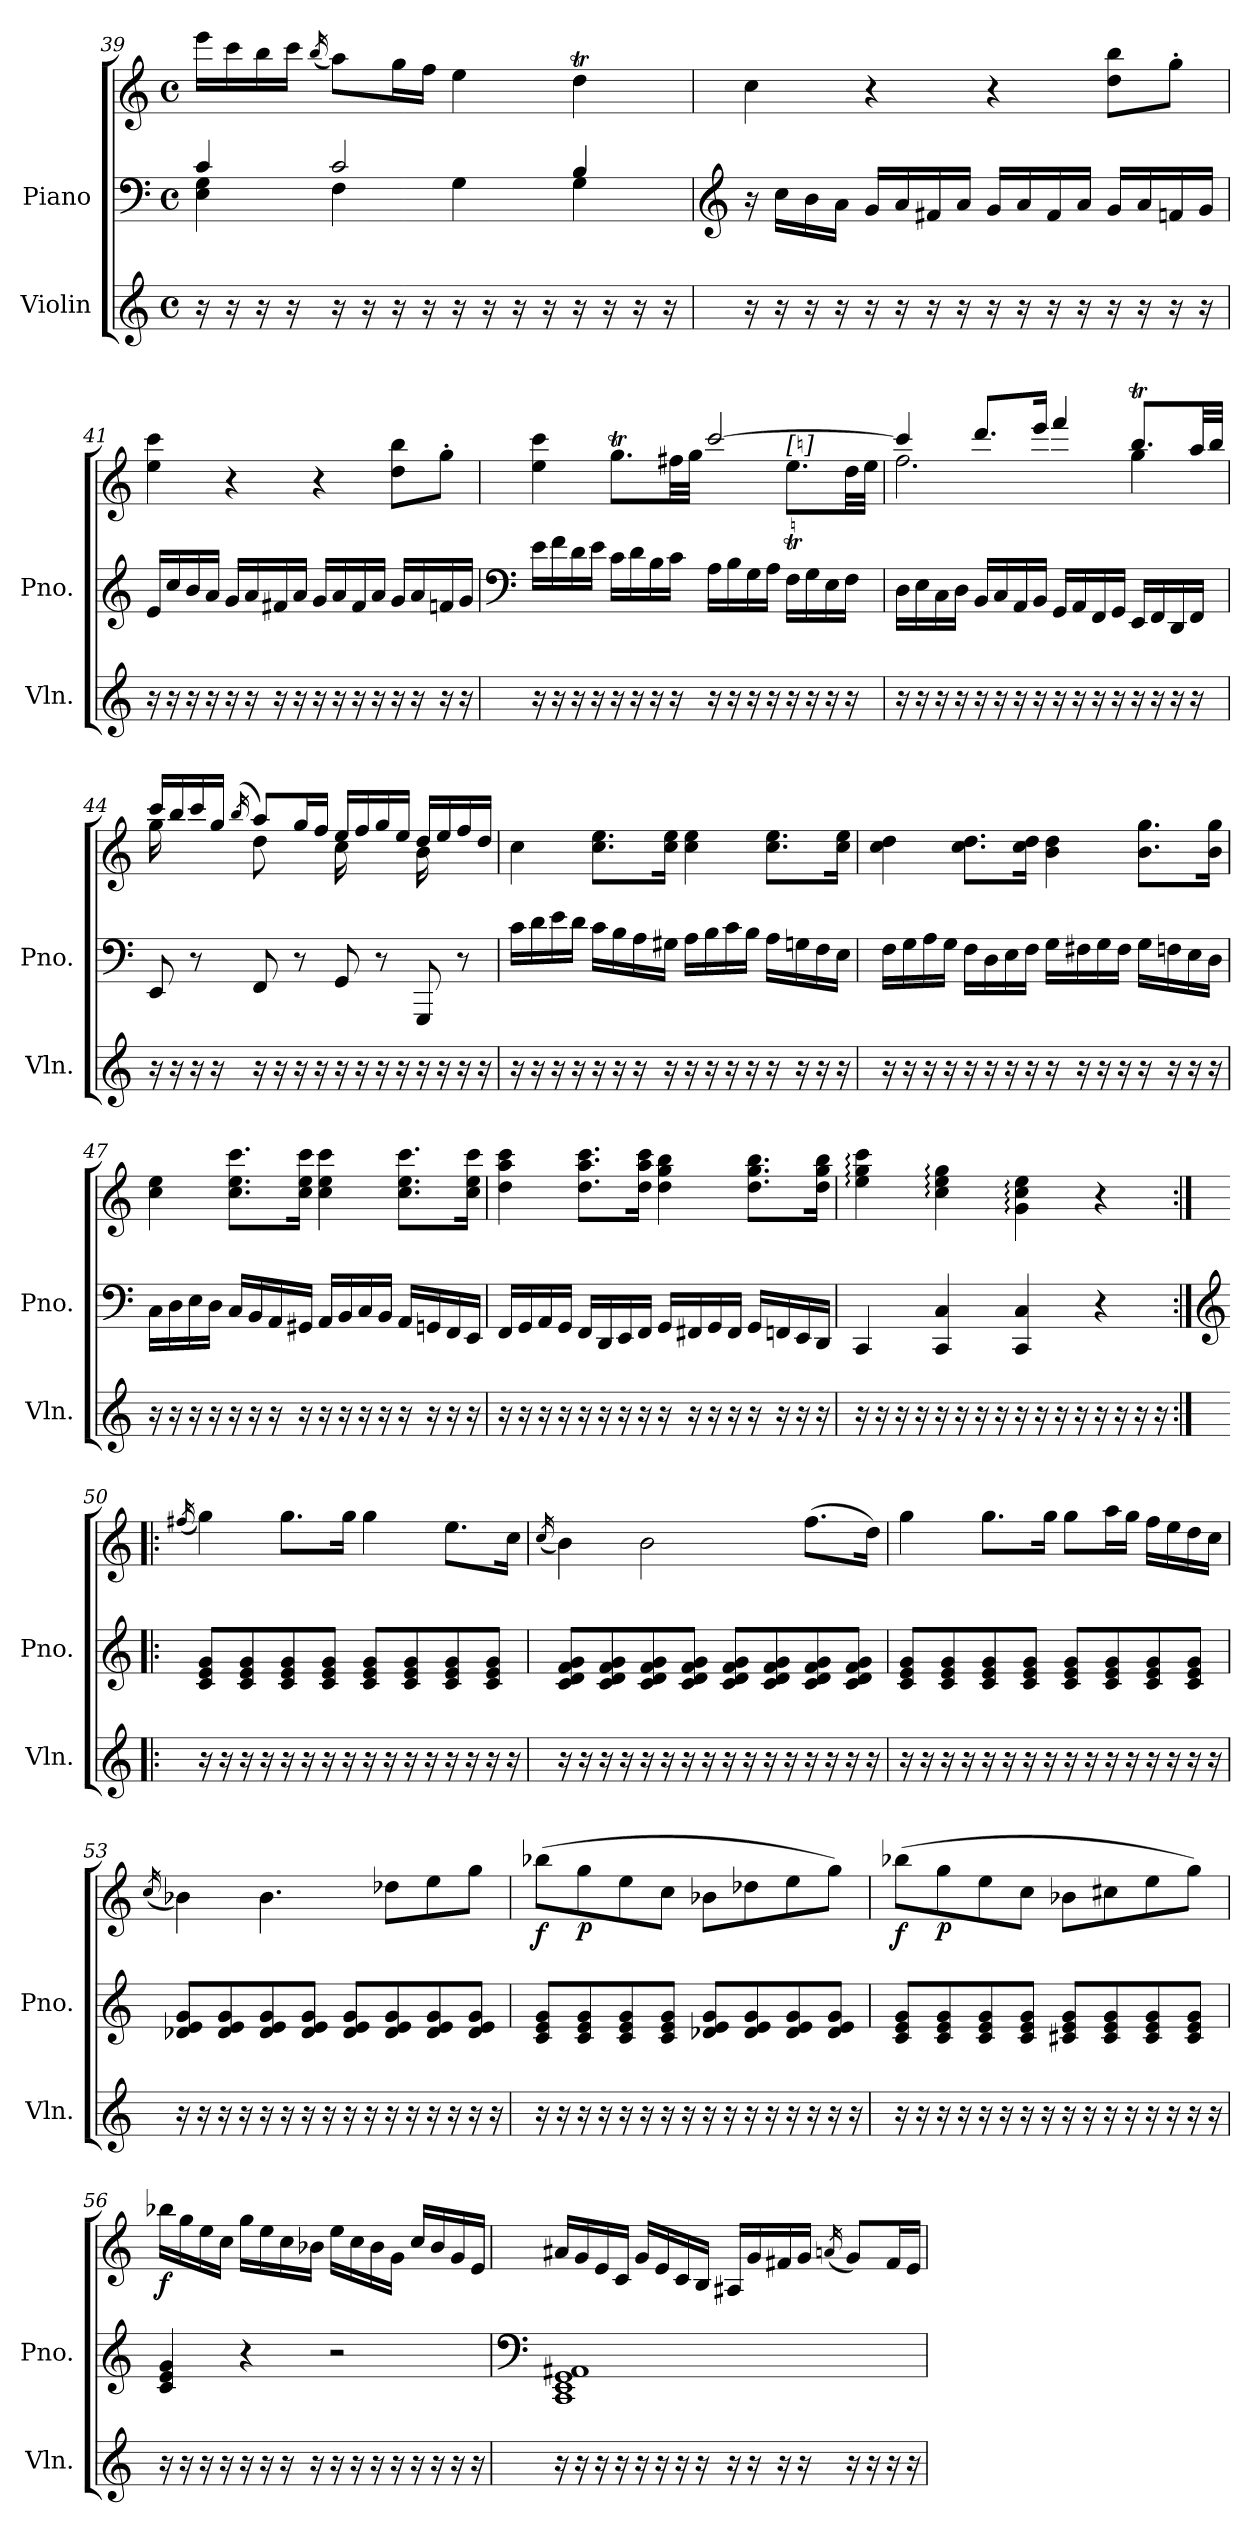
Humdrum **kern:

**kern	**kern	**kern	**dynam
*part2	*part1	*part1	*part1
*staff3	*staff2	*staff1	*staff1/2
*I"Violin	*I"Piano	*	*
*I'Vln.	*I'Pno.	*	*
*clefG2	*clefF4	*clefG2	*
*k[]	*k[]	*k[]	*
*M4/4	*M4/4	*M4/4	*
*met(c)	*met(c)	*met(c)	*
=39	=39	=39	=39
*	*^	*	*
16r	4c/	4E\ 4G\	16eee\LL	.
16r	.	.	16ccc\	.
16r	.	.	16bb\	.
16r	.	.	16ccc\JJ	.
.	.	.	(<16qbb/	.
16r	2c/	4F\	8aa\L)	.
16r	.	.	.	.
16r	.	.	16gg\L	.
16r	.	.	16ff\JJ	.
16r	.	4G\	4ee\	.
16r	.	.	.	.
16r	.	.	.	.
16r	.	.	.	.
16r	4B/	4G\	4ddT\	.
16r	.	.	.	.
16r	.	.	.	.
16r	.	.	.	.
*	*v	*v	*	*
!!LO:LB:g=z
=40	=40	=40	=40
*	*clefG2	*	*
16r	16r	4cc\	.
16r	16cc\LL	.	.
16r	16b\	.	.
16r	16a\JJ	.	.
16r	16g/LL	4r	.
16r	16a/	.	.
16r	16f#X/	.	.
16r	16a/JJ	.	.
16r	16g/LL	4r	.
16r	16a/	.	.
16r	16f#/	.	.
16r	16a/JJ	.	.
16r	16g/LL	8dd\ 8bb\L	.
16r	16a/	.	.
16r	16fn/	8gg'\J	.
16r	16g/JJ	.	.
=41	=41	=41	=41
16r	16e/LL	4ee\ 4ccc\	.
16r	16cc/	.	.
16r	16b/	.	.
16r	16a/JJ	.	.
16r	16g/LL	4r	.
16r	16a/	.	.
16r	16f#X/	.	.
16r	16a/JJ	.	.
16r	16g/LL	4r	.
16r	16a/	.	.
16r	16f#/	.	.
16r	16a/JJ	.	.
16r	16g/LL	8dd\ 8bb\L	.
16r	16a/	.	.
16r	16fn/	8gg'\J	.
16r	16g/JJ	.	.
=42	=42	=42	=42
*	*clefF4	*	*
*	*	*^	*
16r	16e\LL	4ee\ 4ccc\	2.ryy	.
16r	16f\	.	.	.
16r	16d\	.	.	.
16r	16e\JJ	.	.	.
16r	16c\LL	8.ggT\L	.	.
16r	16d\	.	.	.
16r	16B\	.	.	.
16r	16c\JJ	32ff#X\LL	.	.
.	.	32gg\JJJ	.	.
16r	16A\LL	[2ccc/	.	.
16r	16B\	.	.	.
16r	16G\	.	.	.
16r	16A\JJ	.	.	.
!	!	!	!LO:TX:a:t=[♮]	!
16r	16F\LL	.	8.eet\L	.
16r	16G\	.	.	.
16r	16E\	.	.	.
16r	16F\JJ	.	32dd\LL	.
.	.	.	32ee\JJJ	.
!!LO:LB:g=z	!!
=43	=43	=43	=43	=43
16r	16D\LL	4ccc/]	2.ff\	.
16r	16E\	.	.	.
16r	16C\	.	.	.
16r	16D\JJ	.	.	.
16r	16BB/LL	8.ddd/L	.	.
16r	16C/	.	.	.
16r	16AA/	.	.	.
16r	16BB/JJ	16eee/Jk	.	.
16r	16GG/LL	4fff/	.	.
16r	16AA/	.	.	.
16r	16FF/	.	.	.
16r	16GG/JJ	.	.	.
16r	16EE/LL	8.bbt/L	4gg\	.
16r	16FF/	.	.	.
16r	16DD/	.	.	.
16r	16FF/JJ	32aa/LL	.	.
.	.	32bb/JJJ	.	.
=44	=44	=44	=44	=44
16r	8EE/	16ccc/LL	16gg\	.
16r	.	16bb/	16ryy	.
16r	8r	16ccc/	8ryy	.
16r	.	16gg/JJ	.	.
.	.	(<16qbb/	.	.
16r	8FF/	8aa/L)	8dd\	.
16r	.	.	.	.
16r	8r	16gg/L	8ryy	.
16r	.	16ff/JJ	.	.
16r	8GG/	16ee/LL	16cc\	.
16r	.	16ff/	16ryy	.
16r	8r	16gg/	8ryy	.
16r	.	16ee/JJ	.	.
16r	8GGG/	16dd/LL	16b\	.
16r	.	16ee/	16ryy	.
16r	8r	16ff/	8ryy	.
16r	.	16dd/JJ	.	.
*	*	*v	*v	*
=45	=45	=45	=45
16r	16c\LL	4cc\	.
16r	16d\	.	.
16r	16e\	.	.
16r	16d\JJ	.	.
16r	16c\LL	8.cc\ 8.ee\L	.
16r	16B\	.	.
16r	16A\	.	.
16r	16G#X\JJ	16cc\ 16ee\Jk	.
16r	16A\LL	4cc\ 4ee\	.
16r	16B\	.	.
16r	16c\	.	.
16r	16B\JJ	.	.
16r	16A\LL	8.cc\ 8.ee\L	.
16r	16Gn\	.	.
16r	16F\	.	.
16r	16E\JJ	16cc\ 16ee\Jk	.
!!LO:LB:g=z
=46	=46	=46	=46
16r	16F\LL	4cc\ 4dd\	.
16r	16G\	.	.
16r	16A\	.	.
16r	16G\JJ	.	.
16r	16F\LL	8.cc\ 8.dd\L	.
16r	16D\	.	.
16r	16E\	.	.
16r	16F\JJ	16cc\ 16dd\Jk	.
16r	16G\LL	4b\ 4dd\	.
16r	16F#X\	.	.
16r	16G\	.	.
16r	16F#\JJ	.	.
16r	16G\LL	8.b\ 8.gg\L	.
16r	16Fn\	.	.
16r	16E\	.	.
16r	16D\JJ	16b\ 16gg\Jk	.
=47	=47	=47	=47
16r	16C\LL	4cc\ 4ee\	.
16r	16D\	.	.
16r	16E\	.	.
16r	16D\JJ	.	.
16r	16C/LL	8.cc\ 8.ee\ 8.ccc\L	.
16r	16BB/	.	.
16r	16AA/	.	.
16r	16GG#X/JJ	16cc\ 16ee\ 16ccc\Jk	.
16r	16AA/LL	4cc\ 4ee\ 4ccc\	.
16r	16BB/	.	.
16r	16C/	.	.
16r	16BB/JJ	.	.
16r	16AA/LL	8.cc\ 8.ee\ 8.ccc\L	.
16r	16GGn/	.	.
16r	16FF/	.	.
16r	16EE/JJ	16cc\ 16ee\ 16ccc\Jk	.
=48	=48	=48	=48
16r	16FF/LL	4dd\ 4aa\ 4ccc\	.
16r	16GG/	.	.
16r	16AA/	.	.
16r	16GG/JJ	.	.
16r	16FF/LL	8.dd\ 8.aa\ 8.ccc\L	.
16r	16DD/	.	.
16r	16EE/	.	.
16r	16FF/JJ	16dd\ 16aa\ 16ccc\Jk	.
16r	16GG/LL	4dd\ 4gg\ 4bb\	.
16r	16FF#X/	.	.
16r	16GG/	.	.
16r	16FF#/JJ	.	.
16r	16GG/LL	8.dd\ 8.gg\ 8.bb\L	.
16r	16FFn/	.	.
16r	16EE/	.	.
16r	16DD/JJ	16dd\ 16gg\ 16bb\Jk	.
!!LO:PB:g=z
=49	=49	=49	=49
16r	4CC/	4ee\: 4gg\: 4ccc\:	.
16r	.	.	.
16r	.	.	.
16r	.	.	.
16r	4CC/ 4C/	4cc\: 4ee\: 4gg\:	.
16r	.	.	.
16r	.	.	.
16r	.	.	.
16r	4CC/ 4C/	4g\: 4cc\: 4ee\:	.
16r	.	.	.
16r	.	.	.
16r	.	.	.
16r	4r	4r	.
16r	.	.	.
16r	.	.	.
16r	.	.	.
=50:|!|:	=50:|!|:	=50:|!|:	=50:|!|:
*	*clefG2	*	*
.	.	(<16qff#X/	.
16r	8c/ 8e/ 8g/L	4gg\)	.
16r	.	.	.
16r	8c/ 8e/ 8g/	.	.
16r	.	.	.
16r	8c/ 8e/ 8g/	8.gg\L	.
16r	.	.	.
16r	8c/ 8e/ 8g/J	.	.
16r	.	16gg\Jk	.
16r	8c/ 8e/ 8g/L	4gg\	.
16r	.	.	.
16r	8c/ 8e/ 8g/	.	.
16r	.	.	.
16r	8c/ 8e/ 8g/	8.ee\L	.
16r	.	.	.
16r	8c/ 8e/ 8g/J	.	.
16r	.	16cc\Jk	.
=51	=51	=51	=51
.	.	(<16qcc/	.
16r	8c/ 8d/ 8f/ 8g/L	4b\)	.
16r	.	.	.
16r	8c/ 8d/ 8f/ 8g/	.	.
16r	.	.	.
16r	8c/ 8d/ 8f/ 8g/	2b\	.
16r	.	.	.
16r	8c/ 8d/ 8f/ 8g/J	.	.
16r	.	.	.
16r	8c/ 8d/ 8f/ 8g/L	.	.
16r	.	.	.
16r	8c/ 8d/ 8f/ 8g/	.	.
16r	.	.	.
16r	8c/ 8d/ 8f/ 8g/	(>8.ff\L	.
16r	.	.	.
16r	8c/ 8d/ 8f/ 8g/J	.	.
16r	.	16dd\Jk)	.
!!LO:LB:g=z
=52	=52	=52	=52
16r	8c/ 8e/ 8g/L	4gg\	.
16r	.	.	.
16r	8c/ 8e/ 8g/	.	.
16r	.	.	.
16r	8c/ 8e/ 8g/	8.gg\L	.
16r	.	.	.
16r	8c/ 8e/ 8g/J	.	.
16r	.	16gg\Jk	.
16r	8c/ 8e/ 8g/L	8gg\L	.
16r	.	.	.
16r	8c/ 8e/ 8g/	16aa\L	.
16r	.	16gg\JJ	.
16r	8c/ 8e/ 8g/	16ff\LL	.
16r	.	16ee\	.
16r	8c/ 8e/ 8g/J	16dd\	.
16r	.	16cc\JJ	.
=53	=53	=53	=53
.	.	(<16qcc/	.
16r	8d-X/ 8e/ 8g/L	4b-X\)	.
16r	.	.	.
16r	8d-/ 8e/ 8g/	.	.
16r	.	.	.
16r	8d-/ 8e/ 8g/	4.b-\	.
16r	.	.	.
16r	8d-/ 8e/ 8g/J	.	.
16r	.	.	.
16r	8d-/ 8e/ 8g/L	.	.
16r	.	.	.
16r	8d-/ 8e/ 8g/	8dd-X\L	.
16r	.	.	.
16r	8d-/ 8e/ 8g/	8ee\	.
16r	.	.	.
16r	8d-/ 8e/ 8g/J	8gg\J	.
16r	.	.	.
=54	=54	=54	=54
!	!	!	!LO:DY:b
16r	8c/ 8e/ 8g/L	(>8bb-X\L	f
16r	.	.	.
!	!	!	!LO:DY:b
16r	8c/ 8e/ 8g/	8gg\	p
16r	.	.	.
16r	8c/ 8e/ 8g/	8ee\	.
16r	.	.	.
16r	8c/ 8e/ 8g/J	8cc\J	.
16r	.	.	.
16r	8d-X/ 8e/ 8g/L	8b-X\L	.
16r	.	.	.
16r	8d-/ 8e/ 8g/	8dd-X\	.
16r	.	.	.
16r	8d-/ 8e/ 8g/	8ee\	.
16r	.	.	.
16r	8d-/ 8e/ 8g/J	8gg\J)	.
16r	.	.	.
!!LO:LB:g=z
=55	=55	=55	=55
!	!	!	!LO:DY:b
16r	8c/ 8e/ 8g/L	(>8bb-X\L	f
16r	.	.	.
!	!	!	!LO:DY:b
16r	8c/ 8e/ 8g/	8gg\	p
16r	.	.	.
16r	8c/ 8e/ 8g/	8ee\	.
16r	.	.	.
16r	8c/ 8e/ 8g/J	8cc\J	.
16r	.	.	.
16r	8c#X/ 8e/ 8g/L	8b-X\L	.
16r	.	.	.
16r	8c#/ 8e/ 8g/	8cc#X\	.
16r	.	.	.
16r	8c#/ 8e/ 8g/	8ee\	.
16r	.	.	.
16r	8c#/ 8e/ 8g/J	8gg\J)	.
16r	.	.	.
=56	=56	=56	=56
!	!	!	!LO:DY:b
16r	4c/ 4e/ 4g/	16bb-X\LL	f
16r	.	16gg\	.
16r	.	16ee\	.
16r	.	16cc\JJ	.
16r	4r	16gg\LL	.
16r	.	16ee\	.
16r	.	16cc\	.
16r	.	16b-X\JJ	.
16r	2r	16ee\LL	.
16r	.	16cc\	.
16r	.	16b-\	.
16r	.	16g\JJ	.
16r	.	16cc/LL	.
16r	.	16b-/	.
16r	.	16g/	.
16r	.	16e/JJ	.
=57	=57	=57	=57
*	*clefF4	*	*
16r	1CC 1EE 1GG 1AA#X	16a#X/LL	.
16r	.	16g/	.
16r	.	16e/	.
16r	.	16c/JJ	.
16r	.	16g/LL	.
16r	.	16e/	.
16r	.	16c/	.
16r	.	16B/JJ	.
16r	.	16A#X/LL	.
16r	.	16g/	.
16r	.	16f#X/	.
16r	.	16g/JJ	.
.	.	(<16qani/	.
16r	.	8g/L)	.
16r	.	.	.
16r	.	16f#/L	.
16r	.	16e/JJ	.
=	=	=	=
*-	*-	*-	*-
